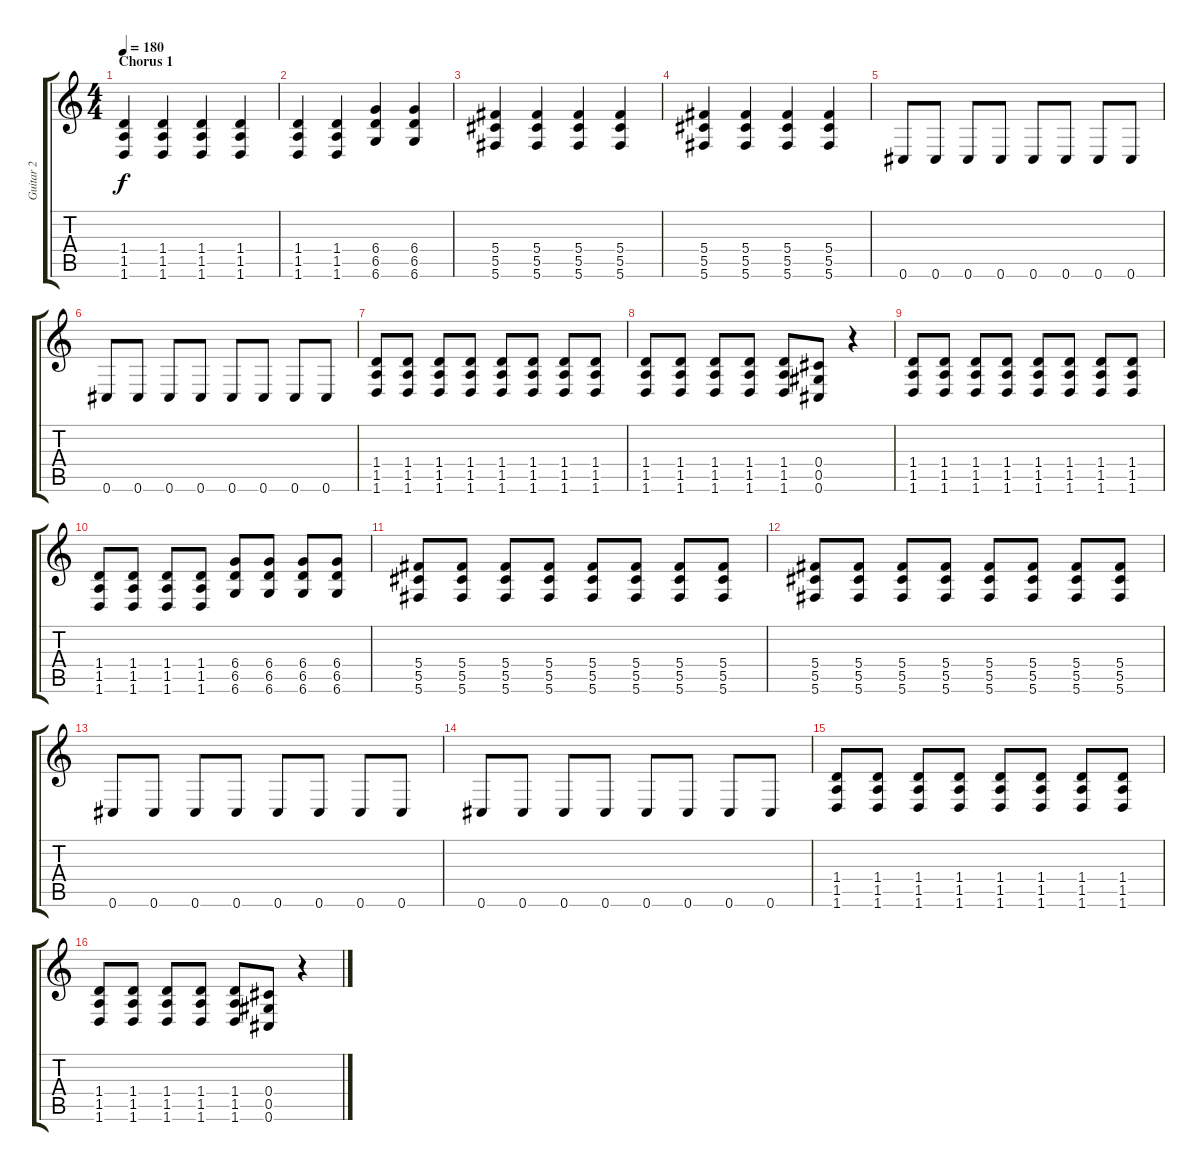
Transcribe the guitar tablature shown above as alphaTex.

\track ("Guitar 2" "Guitar 2") {instrument overdrivenguitar}
\staff {score tabs}
\tuning (Eb4 Bb3 Gb3 Db3 Ab2 Db2) {hide}
\ts (4 4)
\section ("" "Chorus 1")
\tempo 180
\clef g2
\ks c
(1.4 1.5 1.6).4{dy f} (1.4 1.5 1.6).4 (1.4 1.5 1.6).4 (1.4 1.5 1.6).4 |
(1.4 1.5 1.6).4 (1.4 1.5 1.6).4 (6.4 6.5 6.6).4 (6.4 6.5 6.6).4 |
(5.4 5.5 5.6).4 (5.4 5.5 5.6).4 (5.4 5.5 5.6).4 (5.4 5.5 5.6).4 |
(5.4 5.5 5.6).4 (5.4 5.5 5.6).4 (5.4 5.5 5.6).4 (5.4 5.5 5.6).4 |
0.6.8 0.6.8 0.6.8 0.6.8 0.6.8 0.6.8 0.6.8 0.6.8 |
0.6.8 0.6.8 0.6.8 0.6.8 0.6.8 0.6.8 0.6.8 0.6.8 |
(1.4 1.5 1.6).8 (1.4 1.5 1.6).8 (1.4 1.5 1.6).8 (1.4 1.5 1.6).8 (1.4 1.5 1.6).8 (1.4 1.5 1.6).8 (1.4 1.5 1.6).8 (1.4 1.5 1.6).8 |
(1.4 1.5 1.6).8 (1.4 1.5 1.6).8 (1.4 1.5 1.6).8 (1.4 1.5 1.6).8 (1.4 1.5 1.6).8 (0.4 0.5 0.6).8 r.4 |
(1.4 1.5 1.6).8 (1.4 1.5 1.6).8 (1.4 1.5 1.6).8 (1.4 1.5 1.6).8 (1.4 1.5 1.6).8 (1.4 1.5 1.6).8 (1.4 1.5 1.6).8 (1.4 1.5 1.6).8 |
(1.4 1.5 1.6).8 (1.4 1.5 1.6).8 (1.4 1.5 1.6).8 (1.4 1.5 1.6).8 (6.4 6.5 6.6).8 (6.4 6.5 6.6).8 (6.4 6.5 6.6).8 (6.4 6.5 6.6).8 |
(5.4 5.5 5.6).8 (5.4 5.5 5.6).8 (5.4 5.5 5.6).8 (5.4 5.5 5.6).8 (5.4 5.5 5.6).8 (5.4 5.5 5.6).8 (5.4 5.5 5.6).8 (5.4 5.5 5.6).8 |
(5.4 5.5 5.6).8 (5.4 5.5 5.6).8 (5.4 5.5 5.6).8 (5.4 5.5 5.6).8 (5.4 5.5 5.6).8 (5.4 5.5 5.6).8 (5.4 5.5 5.6).8 (5.4 5.5 5.6).8 |
0.6.8 0.6.8 0.6.8 0.6.8 0.6.8 0.6.8 0.6.8 0.6.8 |
0.6.8 0.6.8 0.6.8 0.6.8 0.6.8 0.6.8 0.6.8 0.6.8 |
(1.4 1.5 1.6).8 (1.4 1.5 1.6).8 (1.4 1.5 1.6).8 (1.4 1.5 1.6).8 (1.4 1.5 1.6).8 (1.4 1.5 1.6).8 (1.4 1.5 1.6).8 (1.4 1.5 1.6).8 |
(1.4 1.5 1.6).8 (1.4 1.5 1.6).8 (1.4 1.5 1.6).8 (1.4 1.5 1.6).8 (1.4 1.5 1.6).8 (0.4 0.5 0.6).8 r.4
